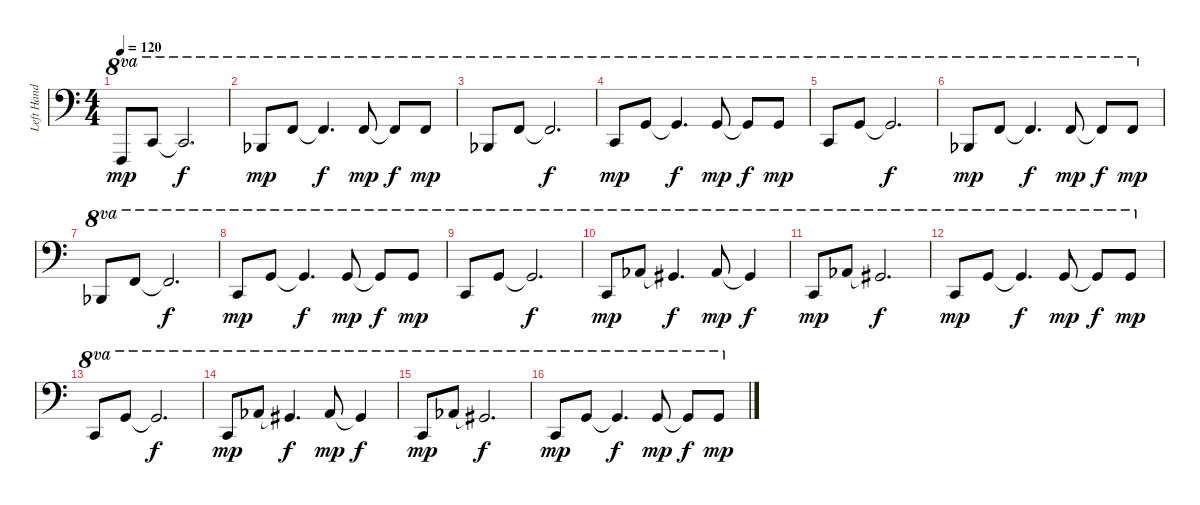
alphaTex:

\track ("Left Hand" "Left Hand") {instrument brightacousticpiano}
\staff {score}
\tuning (G2 D2 A1 C1) {hide}
\ts (4 4)
\tempo 120
\clef f4
\ks c
3.2.8{ot 8va dy mp} 5.1.8{ot 8va} 5.1{t}.2{d ot 8va dy f} |
3.1{acc b}.8{ot 8va dy mp} 10.1.8{ot 8va} 10.1{t}.4{d ot 8va dy f} 10.1.8{ot 8va dy mp} 10.1{t}.8{ot 8va dy f} 10.1.8{ot 8va dy mp} |
8.2{acc b}.8{ot 8va} 10.1.8{ot 8va} 10.1{t}.2{d ot 8va dy f} |
10.2.8{ot 8va dy mp} 12.1.8{ot 8va} 12.1{t}.4{d ot 8va dy f} 12.1.8{ot 8va dy mp} 12.1{t}.8{ot 8va dy f} 12.1.8{ot 8va dy mp} |
10.2.8{ot 8va} 12.1.8{ot 8va} 12.1{t}.2{d ot 8va dy f} |
3.1{acc b}.8{ot 8va dy mp} 10.1.8{ot 8va} 10.1{t}.4{d ot 8va dy f} 10.1.8{ot 8va dy mp} 10.1{t}.8{ot 8va dy f} 10.1.8{ot 8va dy mp} |
8.2{acc b}.8{ot 8va} 10.1.8{ot 8va} 10.1{t}.2{d ot 8va dy f} |
10.2.8{ot 8va dy mp} 12.1.8{ot 8va} 12.1{t}.4{d ot 8va dy f} 12.1.8{ot 8va dy mp} 12.1{t}.8{ot 8va dy f} 12.1.8{ot 8va dy mp} |
10.2.8{ot 8va} 12.1.8{ot 8va} 12.1{t}.2{d ot 8va dy f} |
10.2.8{ot 8va dy mp} 13.1{acc b}.8{ot 8va} 13.1{t}.4{d ot 8va dy f} 13.1{acc b}.8{ot 8va dy mp} 13.1{t}.4{ot 8va dy f} |
10.2.8{ot 8va dy mp} 13.1{acc b}.8{ot 8va} 13.1{t}.2{d ot 8va dy f} |
10.2.8{ot 8va dy mp} 12.1.8{ot 8va} 12.1{t}.4{d ot 8va dy f} 12.1.8{ot 8va dy mp} 12.1{t}.8{ot 8va dy f} 12.1.8{ot 8va dy mp} |
10.2.8{ot 8va} 12.1.8{ot 8va} 12.1{t}.2{d ot 8va dy f} |
10.2.8{ot 8va dy mp} 13.1{acc b}.8{ot 8va} 13.1{t}.4{d ot 8va dy f} 13.1{acc b}.8{ot 8va dy mp} 13.1{t}.4{ot 8va dy f} |
10.2.8{ot 8va dy mp} 13.1{acc b}.8{ot 8va} 13.1{t}.2{d ot 8va dy f} |
10.2.8{ot 8va dy mp} 12.1.8{ot 8va} 12.1{t}.4{d ot 8va dy f} 12.1.8{ot 8va dy mp} 12.1{t}.8{ot 8va dy f} 12.1.8{ot 8va dy mp}
